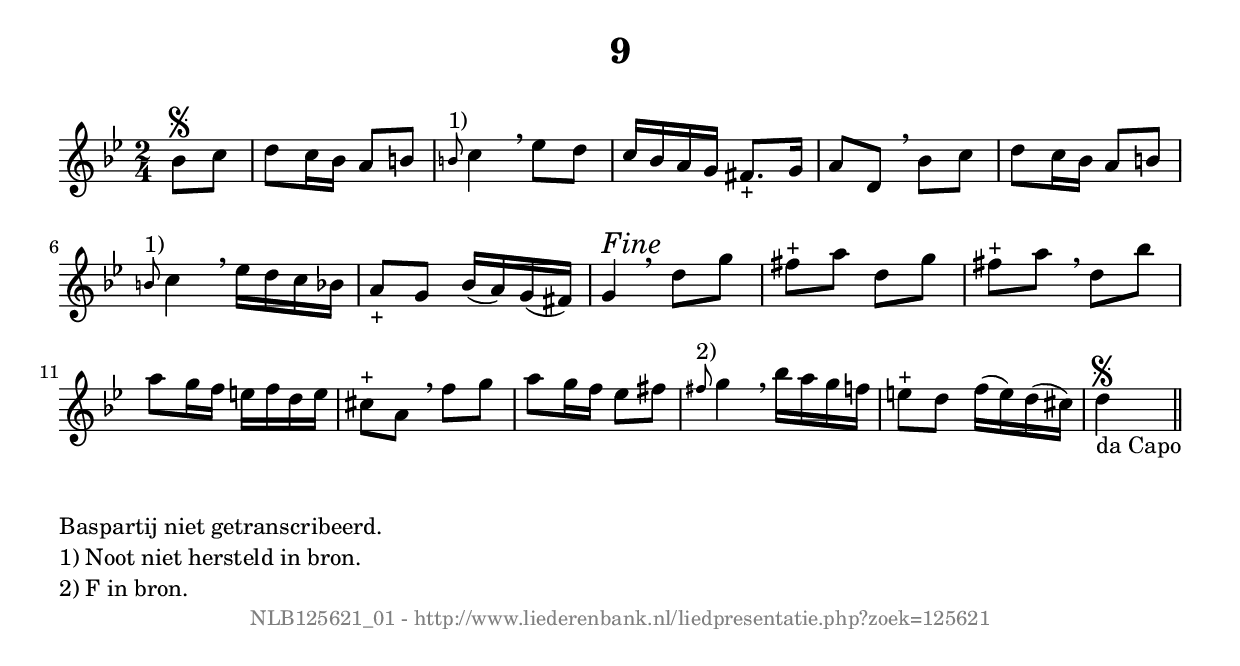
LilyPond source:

%
% produced by wce2krn 1.64 (7 June 2014)
%
\version"2.16"
#(append! paper-alist '(("long" . (cons (* 210 mm) (* 2000 mm)))))
#(set-default-paper-size "long")
sb = {\breathe}
mBreak = {\breathe }
bBreak = {\breathe }
x = {\once\override NoteHead #'style = #'cross }
gl=\glissando
itime={\override Staff.TimeSignature #'stencil = ##f }
ficta = {\once\set suggestAccidentals = ##t}
fine = {\once\override Score.RehearsalMark #'self-alignment-X = #1 \mark \markup {\italic{Fine}}}
dc = {\once\override Score.RehearsalMark #'self-alignment-X = #1 \mark \markup {\italic{D.C.}}}
dcf = {\once\override Score.RehearsalMark #'self-alignment-X = #1 \mark \markup {\italic{D.C. al Fine}}}
dcc = {\once\override Score.RehearsalMark #'self-alignment-X = #1 \mark \markup {\italic{D.C. al Coda}}}
ds = {\once\override Score.RehearsalMark #'self-alignment-X = #1 \mark \markup {\italic{D.S.}}}
dsf = {\once\override Score.RehearsalMark #'self-alignment-X = #1 \mark \markup {\italic{D.S. al Fine}}}
dsc = {\once\override Score.RehearsalMark #'self-alignment-X = #1 \mark \markup {\italic{D.S. al Coda}}}
pv = {\set Score.repeatCommands = #'((volta "1"))}
sv = {\set Score.repeatCommands = #'((volta "2"))}
tv = {\set Score.repeatCommands = #'((volta "3"))}
qv = {\set Score.repeatCommands = #'((volta "4"))}
xv = {\set Score.repeatCommands = #'((volta #f))}
\header{ tagline = ""
title = "9"
}
\score {{
\key g \minor
\relative g'
{
\set melismaBusyProperties = #'()
\partial 32*8
\time 2/4
\tempo 4=120
\override Score.MetronomeMark #'transparent = ##t
\override Score.RehearsalMark #'break-visibility = #(vector #t #t #f)
bes8\segno c d c16 bes a8 b \grace {b^"1)"} c4 \sb es8 d c16 bes a g fis8._"+" g16 a8 d, \mBreak
bes'8 c d c16 bes a8 b \grace {b^"1)"} c4 \sb es16 d c bes a8_"+" g bes16( a) g( fis) g4\fine \bar ":|" \bBreak
d'8 g fis^"+" a d, g fis^"+" a \sb d, bes' a g16 f e f d e cis8^"+" a \mBreak
f'8 g a g16 f es8 fis \grace {fis^"2)"} g4 \sb bes16 a g f e8^"+" d f16( e) d( cis) d4_"da Capo" \segno \bar "||"
 }}
 \midi { }
 \layout {
            indent = 0.0\cm
}
}
\markup { \wordwrap-string #" 
Baspartij niet getranscribeerd.

1) Noot niet hersteld in bron.

2) F in bron.
"}
\markup { \vspace #0 } \markup { \with-color #grey \fill-line { \center-column { \smaller "NLB125621_01 - http://www.liederenbank.nl/liedpresentatie.php?zoek=125621" } } }
